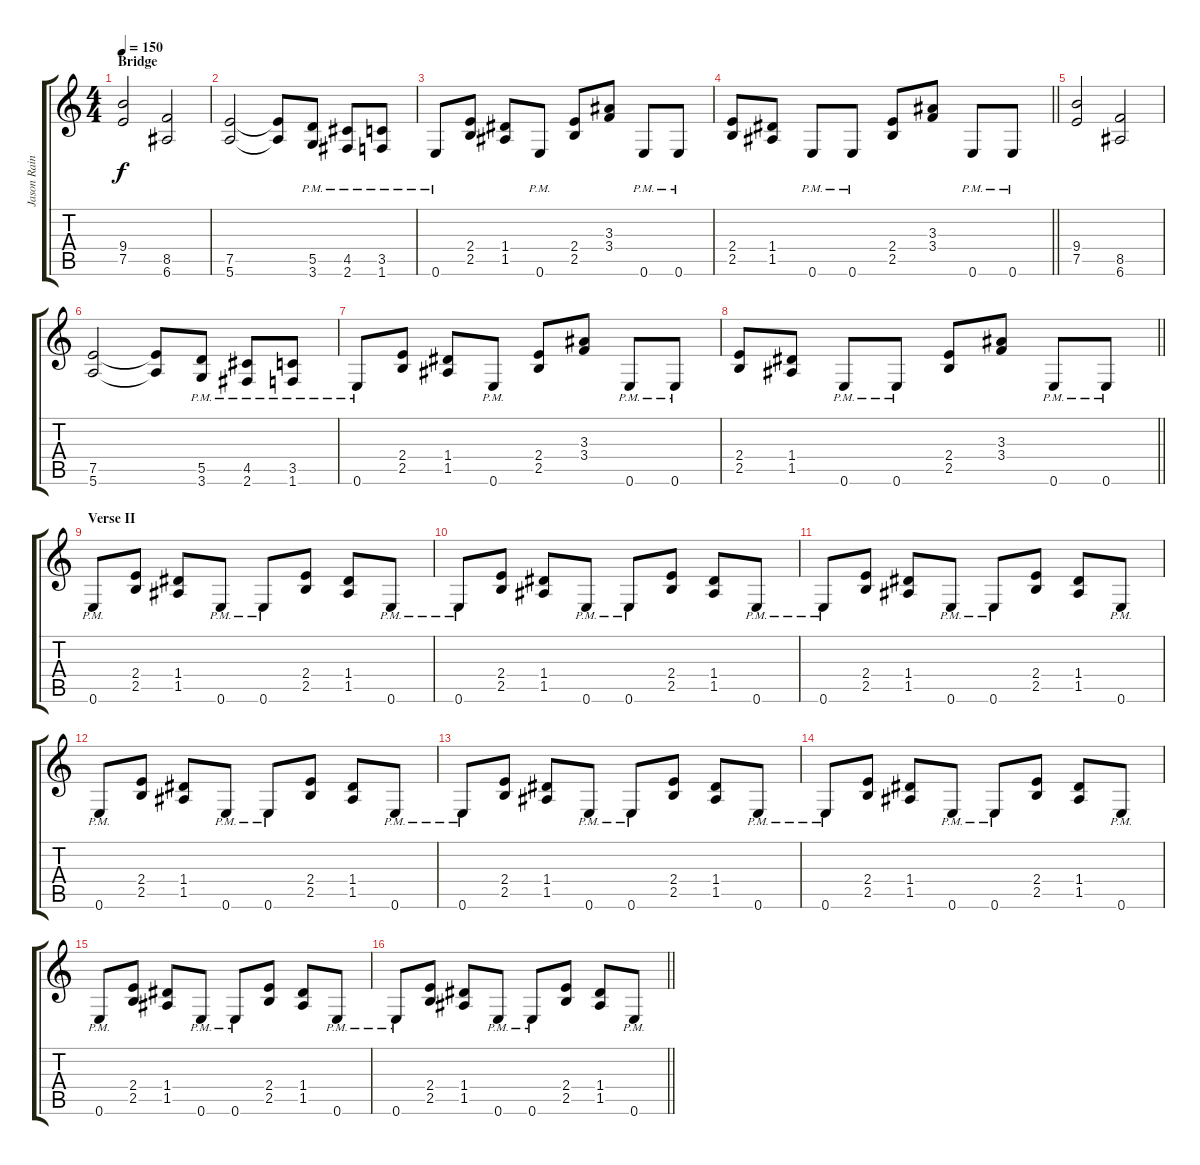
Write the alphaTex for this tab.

\track ("Jason Rainey" "Jason Rain") {instrument distortionguitar}
\staff {score tabs}
\tuning (E4 B3 G3 D3 A2 E2) {hide}
\ts (4 4)
\section ("" "Bridge")
\tempo 150
\clef g2
\ks c
(9.4 7.5).2{dy f} (8.5 6.6).2 |
(7.5 5.6).2 (7.5{t} 5.6{t}).8 (5.5{pm} 3.6{pm}).8 (4.5{pm} 2.6{pm}).8 (3.5{pm} 1.6{pm}).8 |
0.6{pm}.8 (2.4 2.5).8 (1.4 1.5).8 0.6{pm}.8 (2.4 2.5).8 (3.3 3.4).8 0.6{pm}.8 0.6{pm}.8 |
\barLineRight lightlight
(2.4 2.5).8 (1.4 1.5).8 0.6{pm}.8 0.6{pm}.8 (2.4 2.5).8 (3.3 3.4).8 0.6{pm}.8 0.6{pm}.8 |
(9.4 7.5).2 (8.5 6.6).2 |
(7.5 5.6).2 (7.5{t} 5.6{t}).8 (5.5{pm} 3.6{pm}).8 (4.5{pm} 2.6{pm}).8 (3.5{pm} 1.6{pm}).8 |
0.6{pm}.8 (2.4 2.5).8 (1.4 1.5).8 0.6{pm}.8 (2.4 2.5).8 (3.3 3.4).8 0.6{pm}.8 0.6{pm}.8 |
\barLineRight lightlight
(2.4 2.5).8 (1.4 1.5).8 0.6{pm}.8 0.6{pm}.8 (2.4 2.5).8 (3.3 3.4).8 0.6{pm}.8 0.6{pm}.8 |
\section ("" "Verse II")
0.6{pm}.8 (2.4 2.5).8 (1.4 1.5).8 0.6{pm}.8 0.6{pm}.8 (2.4 2.5).8 (1.4 1.5).8 0.6{pm}.8 |
0.6{pm}.8 (2.4 2.5).8 (1.4 1.5).8 0.6{pm}.8 0.6{pm}.8 (2.4 2.5).8 (1.4 1.5).8 0.6{pm}.8 |
0.6{pm}.8 (2.4 2.5).8 (1.4 1.5).8 0.6{pm}.8 0.6{pm}.8 (2.4 2.5).8 (1.4 1.5).8 0.6{pm}.8 |
0.6{pm}.8 (2.4 2.5).8 (1.4 1.5).8 0.6{pm}.8 0.6{pm}.8 (2.4 2.5).8 (1.4 1.5).8 0.6{pm}.8 |
0.6{pm}.8 (2.4 2.5).8 (1.4 1.5).8 0.6{pm}.8 0.6{pm}.8 (2.4 2.5).8 (1.4 1.5).8 0.6{pm}.8 |
0.6{pm}.8 (2.4 2.5).8 (1.4 1.5).8 0.6{pm}.8 0.6{pm}.8 (2.4 2.5).8 (1.4 1.5).8 0.6{pm}.8 |
0.6{pm}.8 (2.4 2.5).8 (1.4 1.5).8 0.6{pm}.8 0.6{pm}.8 (2.4 2.5).8 (1.4 1.5).8 0.6{pm}.8 |
\barLineRight lightlight
0.6{pm}.8 (2.4 2.5).8 (1.4 1.5).8 0.6{pm}.8 0.6{pm}.8 (2.4 2.5).8 (1.4 1.5).8 0.6{pm}.8
